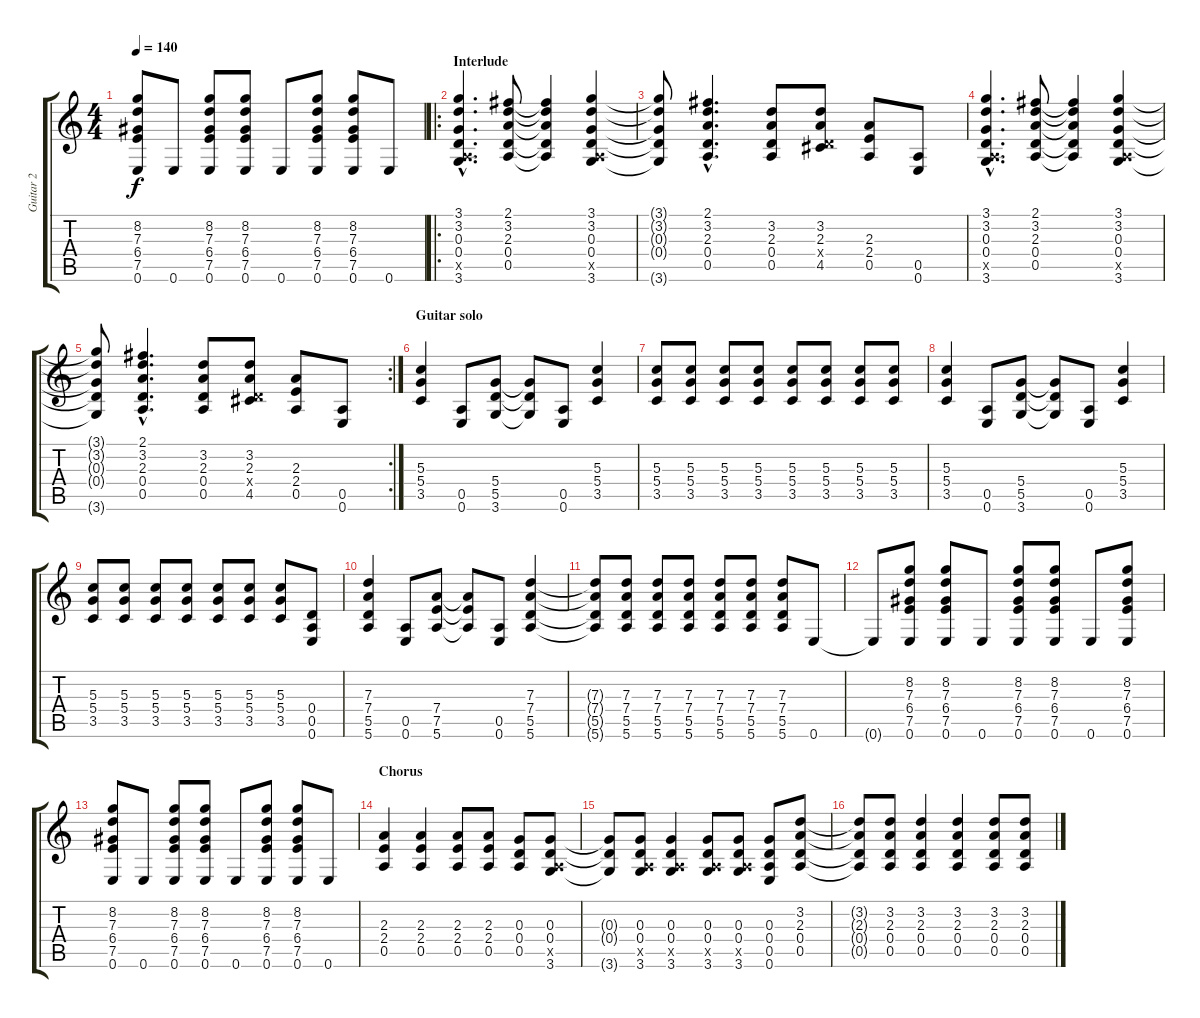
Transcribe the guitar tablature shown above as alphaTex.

\track ("Guitar 2" "Guitar 2") {instrument distortionguitar}
\staff {score tabs}
\tuning (E4 B3 G3 D3 A2 E2) {hide}
\ts (4 4)
\tempo 140
\clef g2
\ks c
(8.2 7.3 6.4 7.5 0.6).8{dy f} 0.6.8 (8.2 7.3 6.4 7.5 0.6).8 (8.2 7.3 6.4 7.5 0.6).8 0.6.8 (8.2 7.3 6.4 7.5 0.6).8 (8.2 7.3 6.4 7.5 0.6).8 0.6.8 |
\ro
\section ("" "Interlude")
(3.1{hac} 3.2{hac} 0.3{hac} 0.4{hac} 0.5{hac x} 3.6{hac}).4{d} (2.1 3.2 2.3 0.4 0.5).8 (2.1{t} 3.2{t} 2.3{t} 0.4{t} 0.5{t}).4 (3.1 3.2 0.3 0.4 0.5{x} 3.6).4 |
(3.1{t} 3.2{t} 0.3{t} 0.4{t} 3.6{t}).8 (2.1{hac} 3.2{hac} 2.3{hac} 0.4{hac} 0.5{hac}).4{d} (3.2 2.3 0.4 0.5).8 (3.2 2.3 0.4{x} 4.5).8 (2.3 2.4 0.5).8 (0.5 0.6).8 |
(3.1{hac} 3.2{hac} 0.3{hac} 0.4{hac} 0.5{hac x} 3.6{hac}).4{d} (2.1 3.2 2.3 0.4 0.5).8 (2.1{t} 3.2{t} 2.3{t} 0.4{t} 0.5{t}).4 (3.1 3.2 0.3 0.4 0.5{x} 3.6).4 |
\rc 2
(3.1{t} 3.2{t} 0.3{t} 0.4{t} 3.6{t}).8 (2.1{hac} 3.2{hac} 2.3{hac} 0.4{hac} 0.5{hac}).4{d} (3.2 2.3 0.4 0.5).8 (3.2 2.3 0.4{x} 4.5).8 (2.3 2.4 0.5).8 (0.5 0.6).8 |
\section ("" "Guitar solo")
(5.3 5.4 3.5).4 (0.5 0.6).8 (5.4 5.5 3.6).8 (5.4{t} 5.5{t} 3.6{t}).8 (0.5 0.6).8 (5.3 5.4 3.5).4 |
(5.3 5.4 3.5).8 (5.3 5.4 3.5).8 (5.3 5.4 3.5).8 (5.3 5.4 3.5).8 (5.3 5.4 3.5).8 (5.3 5.4 3.5).8 (5.3 5.4 3.5).8 (5.3 5.4 3.5).8 |
(5.3 5.4 3.5).4 (0.5 0.6).8 (5.4 5.5 3.6).8 (5.4{t} 5.5{t} 3.6{t}).8 (0.5 0.6).8 (5.3 5.4 3.5).4 |
(5.3 5.4 3.5).8 (5.3 5.4 3.5).8 (5.3 5.4 3.5).8 (5.3 5.4 3.5).8 (5.3 5.4 3.5).8 (5.3 5.4 3.5).8 (5.3 5.4 3.5).8 (0.4 0.5 0.6).8 |
(7.3 7.4 5.5 5.6).4 (0.5 0.6).8 (7.4 7.5 5.6).8 (7.4{t} 7.5{t} 5.6{t}).8 (0.5 0.6).8 (7.3 7.4 5.5 5.6).4 |
(7.3{t} 7.4{t} 5.5{t} 5.6{t}).8 (7.3 7.4 5.5 5.6).8 (7.3 7.4 5.5 5.6).8 (7.3 7.4 5.5 5.6).8 (7.3 7.4 5.5 5.6).8 (7.3 7.4 5.5 5.6).8 (7.3 7.4 5.5 5.6).8 0.6.8 |
0.6{t}.8 (8.2 7.3 6.4 7.5 0.6).8 (8.2 7.3 6.4 7.5 0.6).8 0.6.8 (8.2 7.3 6.4 7.5 0.6).8 (8.2 7.3 6.4 7.5 0.6).8 0.6.8 (8.2 7.3 6.4 7.5 0.6).8 |
(8.2 7.3 6.4 7.5 0.6).8 0.6.8 (8.2 7.3 6.4 7.5 0.6).8 (8.2 7.3 6.4 7.5 0.6).8 0.6.8 (8.2 7.3 6.4 7.5 0.6).8 (8.2 7.3 6.4 7.5 0.6).8 0.6.8 |
\section ("" "Chorus")
(2.3 2.4 0.5).4 (2.3 2.4 0.5).4 (2.3 2.4 0.5).8 (2.3 2.4 0.5).8 (0.3 0.4 0.5).8 (0.3 0.4 0.5{x} 3.6).8 |
(0.3{t} 0.4{t} 3.6{t}).8 (0.3 0.4 0.5{x} 3.6).8 (0.3 0.4 0.5{x} 3.6).4 (0.3 0.4 0.5{x} 3.6).8 (0.3 0.4 0.5{x} 3.6).8 (0.3 0.4 0.5 0.6).8 (3.2 2.3 0.4 0.5).8 |
(3.2{t} 2.3{t} 0.4{t} 0.5{t}).8 (3.2 2.3 0.4 0.5).8 (3.2 2.3 0.4 0.5).4 (3.2 2.3 0.4 0.5).4 (3.2 2.3 0.4 0.5).8 (3.2 2.3 0.4 0.5).8
